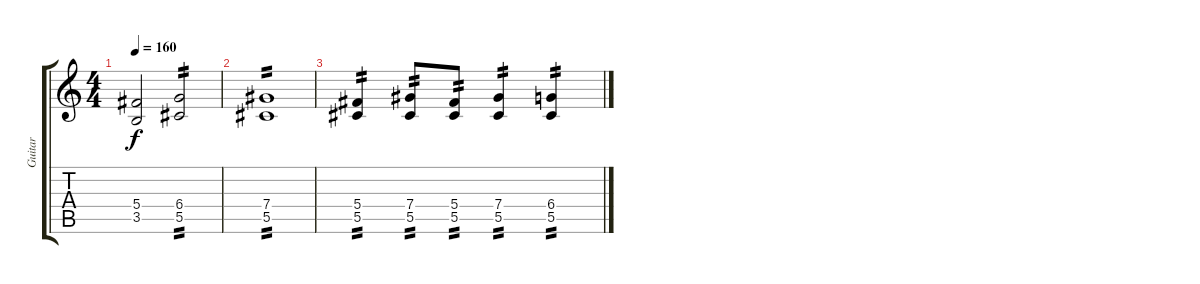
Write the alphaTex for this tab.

\track ("Guitar" "Guitar") {instrument distortionguitar}
\staff {score tabs}
\tuning (Eb4 Bb3 Gb3 Db3 Ab2 Eb2) {hide}
\ts (4 4)
\tempo 160
\clef g2
\ks c
(5.4{t} 3.5{t}).2{dy f} (6.4 5.5).2{tp 2} |
(7.4 5.5).1{tp 2} |
(5.4 5.5).4{tp 2} (7.4 5.5).8{tp 2} (5.4 5.5).8{tp 2} (7.4 5.5).4{tp 2} (6.4 5.5).4{tp 2}
